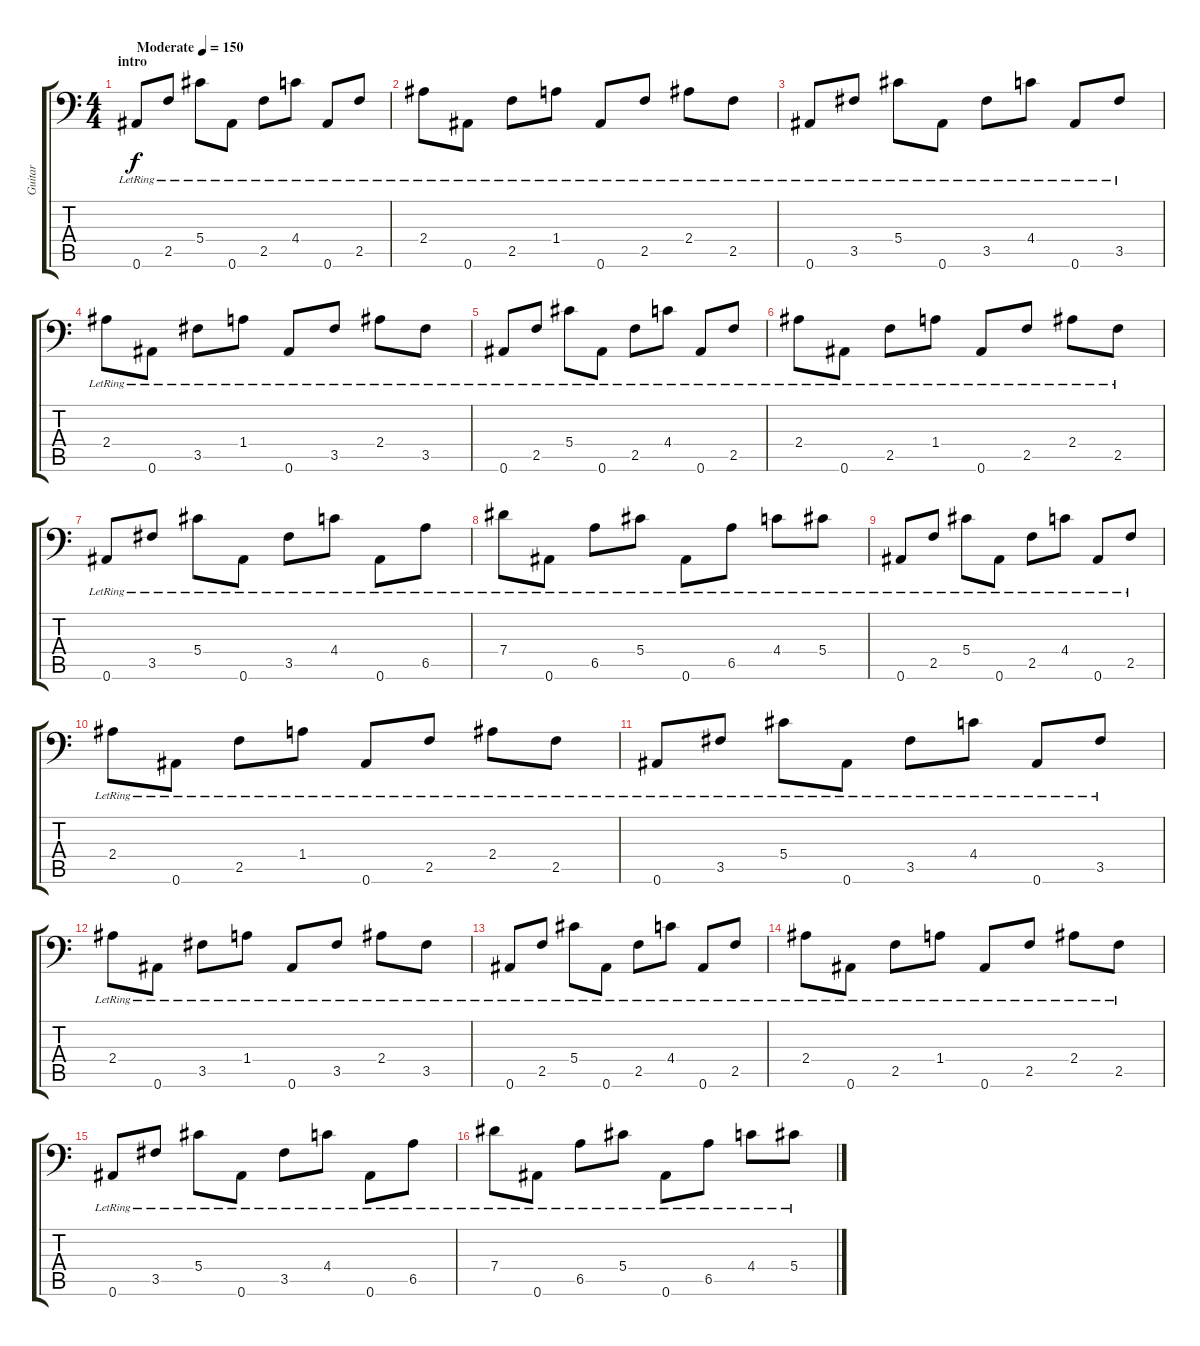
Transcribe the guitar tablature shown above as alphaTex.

\track ("Guitar" "Guitar") {instrument electricguitarclean}
\staff {score tabs}
\tuning (Bb3 F3 Db3 Ab2 Eb2 Bb1) {hide}
\ts (4 4)
\section ("" "intro")
\tempo (150 "Moderate")
\clef f4
\ks c
0.6{lr}.8{dy f instrument electricguitarclean} 2.5{lr}.8 5.4{lr}.8 0.6{lr}.8 2.5{lr}.8 4.4{lr}.8 0.6{lr}.8 2.5{lr}.8 |
2.4{lr}.8 0.6{lr}.8 2.5{lr}.8 1.4{lr}.8 0.6{lr}.8 2.5{lr}.8 2.4{lr}.8 2.5{lr}.8 |
0.6{lr}.8 3.5{lr}.8 5.4{lr}.8 0.6{lr}.8 3.5{lr}.8 4.4{lr}.8 0.6{lr}.8 3.5{lr}.8 |
2.4{lr}.8 0.6{lr}.8 3.5{lr}.8 1.4{lr}.8 0.6{lr}.8 3.5{lr}.8 2.4{lr}.8 3.5{lr}.8 |
0.6{lr}.8 2.5{lr}.8 5.4{lr}.8 0.6{lr}.8 2.5{lr}.8 4.4{lr}.8 0.6{lr}.8 2.5{lr}.8 |
2.4{lr}.8 0.6{lr}.8 2.5{lr}.8 1.4{lr}.8 0.6{lr}.8 2.5{lr}.8 2.4{lr}.8 2.5{lr}.8 |
0.6{lr}.8 3.5{lr}.8 5.4{lr}.8 0.6{lr}.8 3.5{lr}.8 4.4{lr}.8 0.6{lr}.8 6.5{lr}.8 |
7.4{lr}.8 0.6{lr}.8 6.5{lr}.8 5.4{lr}.8 0.6{lr}.8 6.5{lr}.8 4.4{lr}.8 5.4{lr}.8 |
0.6{lr}.8 2.5{lr}.8 5.4{lr}.8 0.6{lr}.8 2.5{lr}.8 4.4{lr}.8 0.6{lr}.8 2.5{lr}.8 |
2.4{lr}.8 0.6{lr}.8 2.5{lr}.8 1.4{lr}.8 0.6{lr}.8 2.5{lr}.8 2.4{lr}.8 2.5{lr}.8 |
0.6{lr}.8 3.5{lr}.8 5.4{lr}.8 0.6{lr}.8 3.5{lr}.8 4.4{lr}.8 0.6{lr}.8 3.5{lr}.8 |
2.4{lr}.8 0.6{lr}.8 3.5{lr}.8 1.4{lr}.8 0.6{lr}.8 3.5{lr}.8 2.4{lr}.8 3.5{lr}.8 |
0.6{lr}.8 2.5{lr}.8 5.4{lr}.8 0.6{lr}.8 2.5{lr}.8 4.4{lr}.8 0.6{lr}.8 2.5{lr}.8 |
2.4{lr}.8 0.6{lr}.8 2.5{lr}.8 1.4{lr}.8 0.6{lr}.8 2.5{lr}.8 2.4{lr}.8 2.5{lr}.8 |
0.6{lr}.8 3.5{lr}.8 5.4{lr}.8 0.6{lr}.8 3.5{lr}.8 4.4{lr}.8 0.6{lr}.8 6.5{lr}.8 |
7.4{lr}.8 0.6{lr}.8 6.5{lr}.8 5.4{lr}.8 0.6{lr}.8 6.5{lr}.8 4.4{lr}.8 5.4{lr}.8
